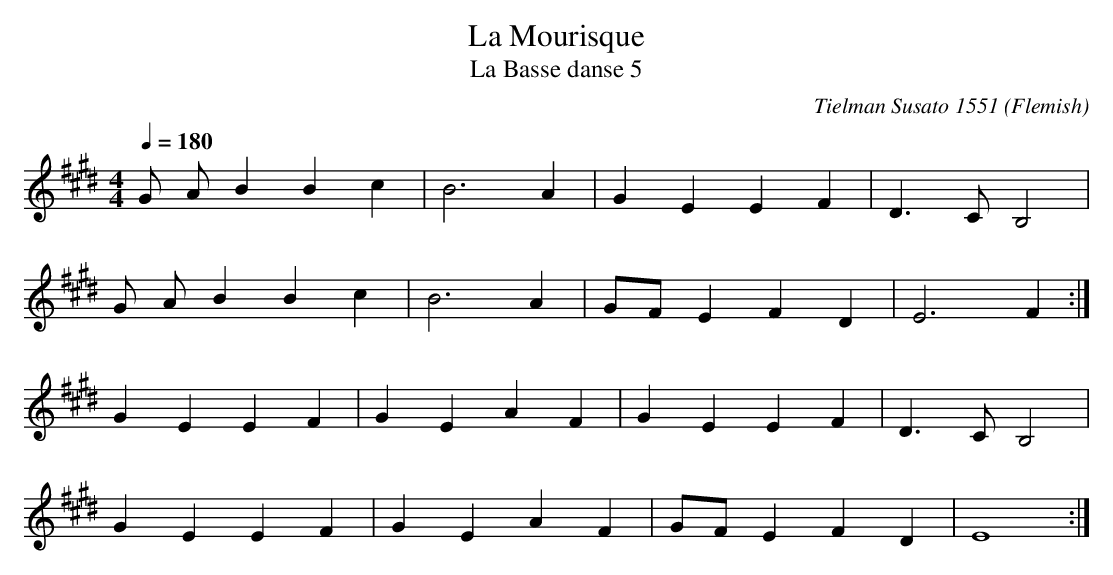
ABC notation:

X:1
T:Mourisque, La
T:Basse danse 5, La
C:Tielman Susato 1551
O:Flemish
M:4/4
L:1/4
Q:1/4=180
K:Emaj
G/2 A/2 B B c|B3 A|G E E F|D>C B,2|
G/2 A/2 B B c|B3 A|G/2F/2 E F D|E3 F:|
G E E F|G E A F|G E E F|D>C B,2|
G E E F|G E A F|G/2F/2 E F D|E4:|
